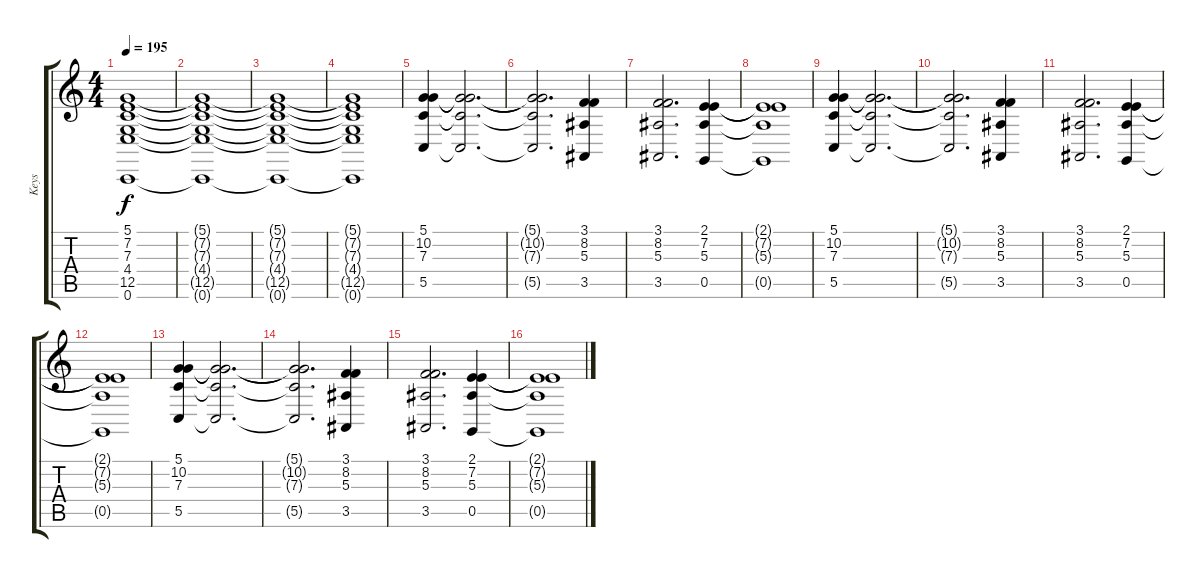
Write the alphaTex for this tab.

\track ("Keys" "Keys") {instrument choiraahs}
\staff {score tabs}
\tuning (D4 A3 F3 C3 G2 C2) {hide}
\ts (4 4)
\tempo 195
\clef g2
\ks c
(5.1{t} 7.2{t} 7.3{t} 4.4{t} 12.5{t} 0.6{t}).1{dy f} |
(5.1{t} 7.2{t} 7.3{t} 4.4{t} 12.5{t} 0.6{t}).1 |
(5.1{t} 7.2{t} 7.3{t} 4.4{t} 12.5{t} 0.6{t}).1 |
(5.1{t} 7.2{t} 7.3{t} 4.4{t} 12.5{t} 0.6{t}).1 |
(5.1 10.2 7.3 5.5).4{volume 7} (5.1{t} 10.2{t} 7.3{t} 5.5{t}).2{d volume 11} |
(5.1{t} 10.2{t} 7.3{t} 5.5{t}).2{d} (3.1 8.2 5.3 3.5).4{volume 7} |
(3.1 8.2 5.3 3.5).2{d volume 11} (2.1 7.2 5.3 0.5).4{volume 7} |
(2.1{t} 7.2{t} 5.3{t} 0.5{t}).1{volume 11} |
(5.1 10.2 7.3 5.5).4{volume 7} (5.1{t} 10.2{t} 7.3{t} 5.5{t}).2{d volume 11} |
(5.1{t} 10.2{t} 7.3{t} 5.5{t}).2{d} (3.1 8.2 5.3 3.5).4{volume 7} |
(3.1 8.2 5.3 3.5).2{d volume 11} (2.1 7.2 5.3 0.5).4{volume 7} |
(2.1{t} 7.2{t} 5.3{t} 0.5{t}).1{volume 11} |
(5.1 10.2 7.3 5.5).4{volume 7} (5.1{t} 10.2{t} 7.3{t} 5.5{t}).2{d volume 11} |
(5.1{t} 10.2{t} 7.3{t} 5.5{t}).2{d} (3.1 8.2 5.3 3.5).4{volume 7} |
(3.1 8.2 5.3 3.5).2{d volume 11} (2.1 7.2 5.3 0.5).4{volume 7} |
(2.1{t} 7.2{t} 5.3{t} 0.5{t}).1{volume 11}
